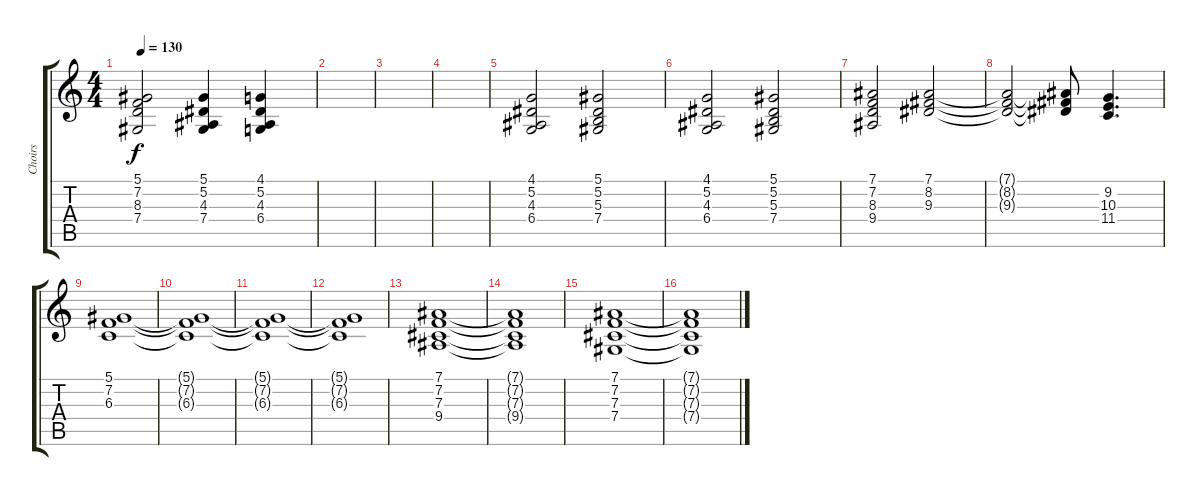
\track ("Choirs" "Choirs") {instrument choiraahs}
\staff {score tabs}
\tuning (Eb4 Bb3 Gb3 Db3 Ab2 Eb2) {hide}
\ts (4 4)
\tempo 130
\clef g2
\ks c
(5.1 7.2 8.3 7.4).2{dy f} (5.1 5.2 4.3 7.4).4 (4.1 5.2 4.3 6.4).4 |
|
|
|
(4.1 5.2 4.3 6.4).2 (5.1 5.2 5.3 7.4).2 |
(4.1 5.2 4.3 6.4).2 (5.1 5.2 5.3 7.4).2 |
(7.1 7.2 8.3 9.4).2 (7.1 8.2 9.3).2 |
(7.1{t} 8.2{t} 9.3{t}).2 (7.1{t} 8.2{t} 9.3{t}).8 (9.2 10.3 11.4).4{d} |
(5.1 7.2 6.3).1 |
(5.1{t} 7.2{t} 6.3{t}).1 |
(5.1{t} 7.2{t} 6.3{t}).1 |
(5.1{t} 7.2{t} 6.3{t}).1 |
(7.1 7.2 7.3 9.4).1 |
(7.1{t} 7.2{t} 7.3{t} 9.4{t}).1 |
(7.1 7.2 7.3 7.4).1 |
(7.1{t} 7.2{t} 7.3{t} 7.4{t}).1
